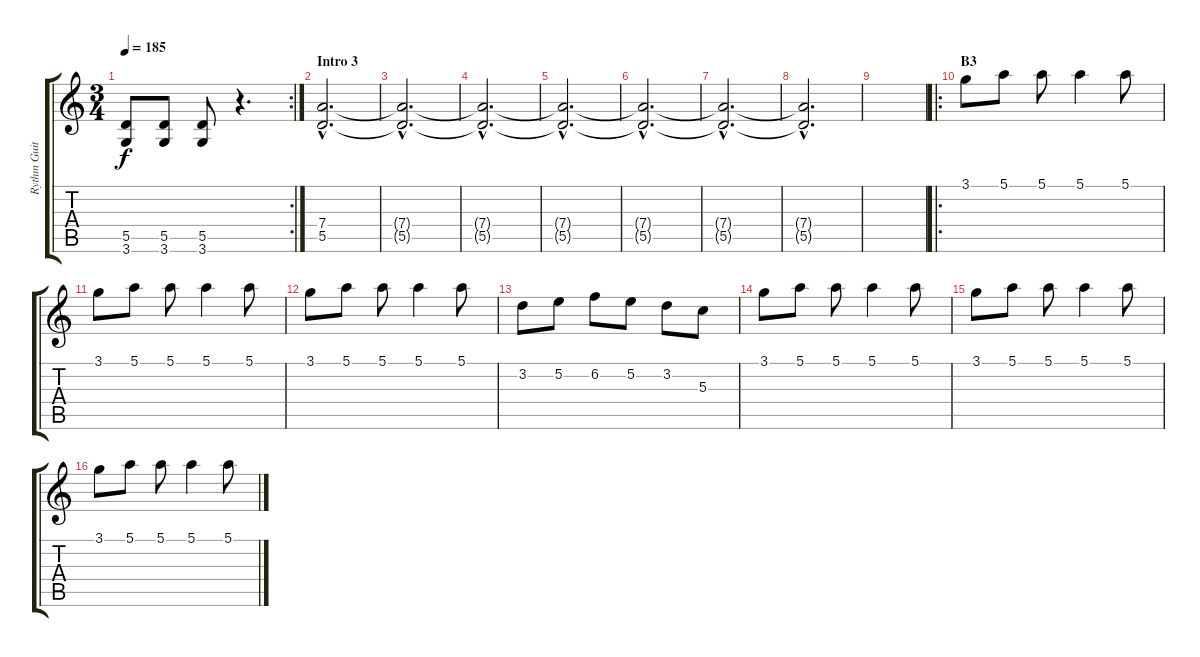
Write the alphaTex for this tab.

\track ("Rythm Guitar" "Rythm Guit") {instrument distortionguitar}
\staff {score tabs}
\tuning (E4 B3 G3 D3 A2 E2) {hide}
\rc 2
\ts (3 4)
\tempo 185
\clef g2
\ks c
(5.5 3.6).8{dy f} (5.5 3.6).8 (5.5 3.6).8 r.4{d} |
\section ("" "Intro 3")
(7.4{hac} 5.5{hac}).2{d} |
(7.4{hac t} 5.5{hac t}).2{d} |
(7.4{hac t} 5.5{hac t}).2{d volume 0} |
(7.4{hac t} 5.5{hac t}).2{d} |
(7.4{hac t} 5.5{hac t}).2{d} |
(7.4{hac t} 5.5{hac t}).2{d} |
(7.4{hac t} 5.5{hac t}).2{d} |
|
\ro
\section ("" "B3")
3.1.8{volume 12} 5.1.8 5.1.8 5.1.4 5.1.8 |
3.1.8 5.1.8 5.1.8 5.1.4 5.1.8 |
3.1.8 5.1.8 5.1.8 5.1.4 5.1.8 |
3.2.8 5.2.8 6.2.8 5.2.8 3.2.8 5.3.8 |
3.1.8 5.1.8 5.1.8 5.1.4 5.1.8 |
3.1.8 5.1.8 5.1.8 5.1.4 5.1.8 |
3.1.8 5.1.8 5.1.8 5.1.4 5.1.8
